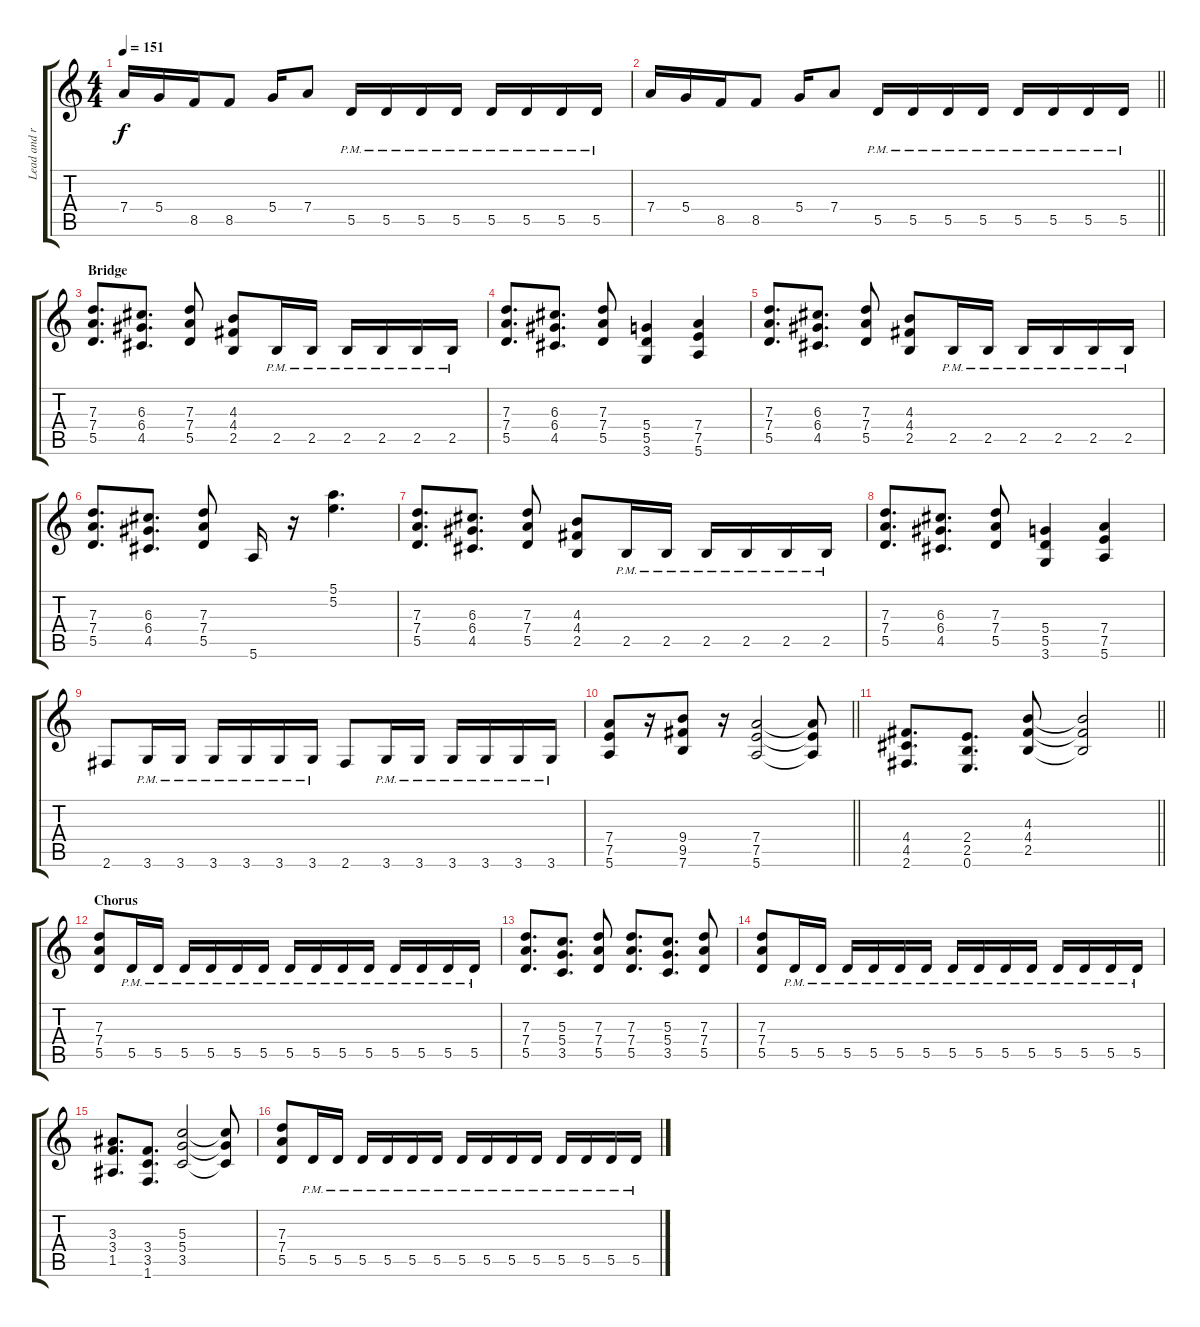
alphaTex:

\track ("Lead and rhythm guitar" "Lead and r") {instrument distortionguitar}
\staff {score tabs}
\tuning (E4 B3 G3 D3 A2 E2) {hide}
\ts (4 4)
\tempo 151
\clef g2
\ks c
7.4.16{dy f} 5.4.16 8.5.16 8.5.8 5.4.16 7.4.8 5.5{pm}.16 5.5{pm}.16 5.5{pm}.16 5.5{pm}.16 5.5{pm}.16 5.5{pm}.16 5.5{pm}.16 5.5{pm}.16 |
\barLineRight lightlight
7.4.16 5.4.16 8.5.16 8.5.8 5.4.16 7.4.8 5.5{pm}.16 5.5{pm}.16 5.5{pm}.16 5.5{pm}.16 5.5{pm}.16 5.5{pm}.16 5.5{pm}.16 5.5{pm}.16 |
\section ("" "Bridge")
(7.3 7.4 5.5).8{d} (6.3 6.4 4.5).8{d} (7.3 7.4 5.5).8 (4.3 4.4 2.5).8 2.5{pm}.16 2.5{pm}.16 2.5{pm}.16 2.5{pm}.16 2.5{pm}.16 2.5{pm}.16 |
(7.3 7.4 5.5).8{d} (6.3 6.4 4.5).8{d} (7.3 7.4 5.5).8 (5.4 5.5 3.6).4 (7.4 7.5 5.6).4 |
(7.3 7.4 5.5).8{d} (6.3 6.4 4.5).8{d} (7.3 7.4 5.5).8 (4.3 4.4 2.5).8 2.5{pm}.16 2.5{pm}.16 2.5{pm}.16 2.5{pm}.16 2.5{pm}.16 2.5{pm}.16 |
(7.3 7.4 5.5).8{d} (6.3 6.4 4.5).8{d} (7.3 7.4 5.5).8 5.6.16 r.16 (5.1 5.2).4{d} |
(7.3 7.4 5.5).8{d} (6.3 6.4 4.5).8{d} (7.3 7.4 5.5).8 (4.3 4.4 2.5).8 2.5{pm}.16 2.5{pm}.16 2.5{pm}.16 2.5{pm}.16 2.5{pm}.16 2.5{pm}.16 |
(7.3 7.4 5.5).8{d} (6.3 6.4 4.5).8{d} (7.3 7.4 5.5).8 (5.4 5.5 3.6).4 (7.4 7.5 5.6).4 |
2.6.8 3.6{pm}.16 3.6{pm}.16 3.6{pm}.16 3.6{pm}.16 3.6{pm}.16 3.6{pm}.16 2.6.8 3.6{pm}.16 3.6{pm}.16 3.6{pm}.16 3.6{pm}.16 3.6{pm}.16 3.6{pm}.16 |
\barLineRight lightlight
(7.4 7.5 5.6).8 r.16 (9.4 9.5 7.6).8 r.16 (7.4 7.5 5.6).2 (7.4{t} 7.5{t} 5.6{t}).8 |
\barLineRight lightlight
(4.4 4.5 2.6).8{d} (2.4 2.5 0.6).8{d} (4.3 4.4 2.5).8 (4.3{t} 4.4{t} 2.5{t}).2 |
\section ("" "Chorus")
(7.3 7.4 5.5).8 5.5{pm}.16 5.5{pm}.16 5.5{pm}.16 5.5{pm}.16 5.5{pm}.16 5.5{pm}.16 5.5{pm}.16 5.5{pm}.16 5.5{pm}.16 5.5{pm}.16 5.5{pm}.16 5.5{pm}.16 5.5{pm}.16 5.5{pm}.16 |
(7.3 7.4 5.5).8{d} (5.3 5.4 3.5).8{d} (7.3 7.4 5.5).8 (7.3 7.4 5.5).8{d} (5.3 5.4 3.5).8{d} (7.3 7.4 5.5).8 |
(7.3 7.4 5.5).8 5.5{pm}.16 5.5{pm}.16 5.5{pm}.16 5.5{pm}.16 5.5{pm}.16 5.5{pm}.16 5.5{pm}.16 5.5{pm}.16 5.5{pm}.16 5.5{pm}.16 5.5{pm}.16 5.5{pm}.16 5.5{pm}.16 5.5{pm}.16 |
(3.3 3.4 1.5).8{d} (3.4 3.5 1.6).8{d} (5.3 5.4 3.5).2 (5.3{t} 5.4{t} 3.5{t}).8 |
(7.3 7.4 5.5).8 5.5{pm}.16 5.5{pm}.16 5.5{pm}.16 5.5{pm}.16 5.5{pm}.16 5.5{pm}.16 5.5{pm}.16 5.5{pm}.16 5.5{pm}.16 5.5{pm}.16 5.5{pm}.16 5.5{pm}.16 5.5{pm}.16 5.5{pm}.16
